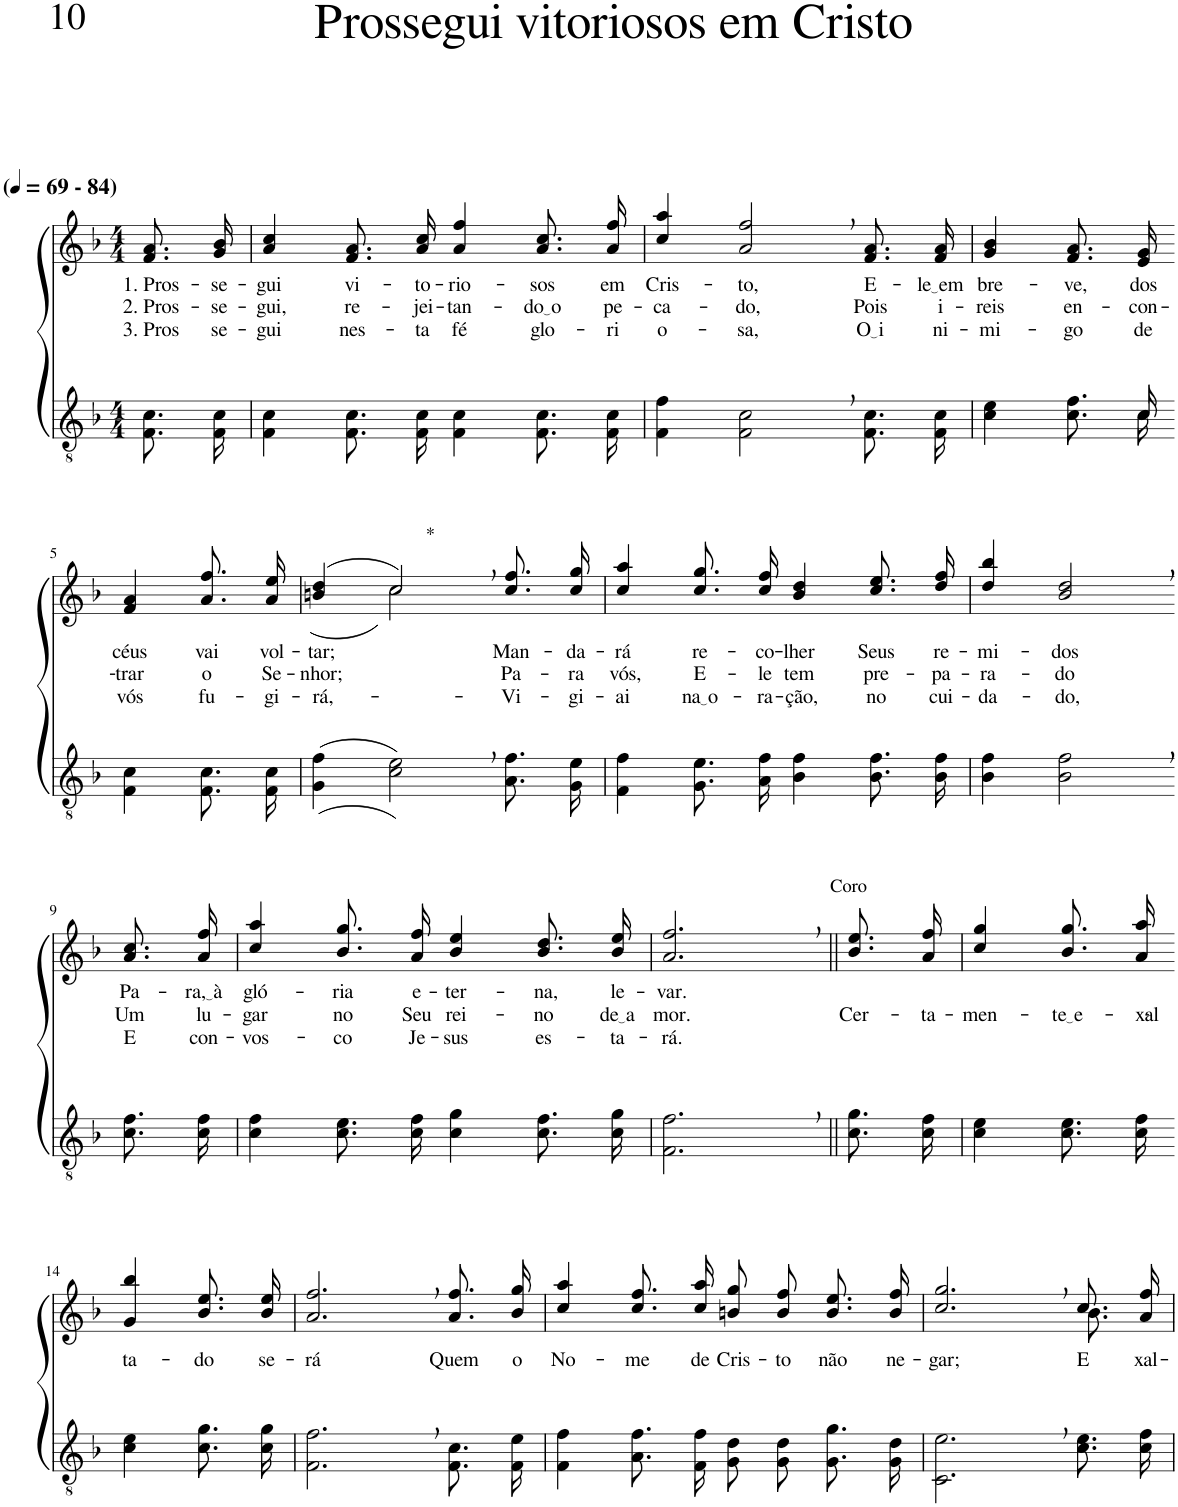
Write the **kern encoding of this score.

**kern	**kern	**text	**text	**text
*part2	*part1	*part1	*part1	*part1
*staff2	*staff1	*staff1	*staff1	*staff1
*I"Parte III e IV	*I"Parte I e II	*	*	*
*clefGv2	*clefG2	*	*	*
*Trd4c7	*Trd4c7	*	*	*
*k[b-]	*k[b-]	*	*	*
*M4/4	*M4/4	*	*	*
*MM69	*MM69	*	*	*
=1	=1	=1	=1	=1
!	!LO:TX:a:B:t=(	!	!	!
!	!LO:TX:a:B:t=- 84)	!	!	!
!	!	!LO:LY:b	!LO:LY:b	!LO:LY:b
8.F/ 8.c/L	8.f/ 8.a/L	1. Pros-	2. Pros-	3. Pros
!	!	!LO:LY:b	!LO:LY:b	!LO:LY:b
16F/ 16c/Jk	16g/ 16b-/Jk	-se-	-se-	se-
=2	=2	=2	=2	=2
!	!	!LO:LY:b	!LO:LY:b	!LO:LY:b
4F\ 4c\	4a/ 4cc/	-gui	-gui,	-gui
!	!	!LO:LY:b	!LO:LY:b	!LO:LY:b
8.F/ 8.c/L	8.f/ 8.a/L	vi-	re-	nes-
!	!	!LO:LY:b	!LO:LY:b	!LO:LY:b
16F/ 16c/Jk	16a/ 16cc/Jk	-to-	-jei-	-ta
!	!	!LO:LY:b	!LO:LY:b	!LO:LY:b
4F\ 4c\	4a/ 4ff/	-rio-	-tan-	fé
!	!	!LO:LY:b	!LO:LY:b	!LO:LY:b
8.F/ 8.c/L	8.a\ 8.cc\L	-sos	do o	glo-
!	!	!LO:LY:b	!LO:LY:b	!LO:LY:b
16F/ 16c/Jk	16a\ 16ff\Jk	em	pe-	-ri
=3	=3	=3	=3	=3
!	!	!LO:LY:b	!LO:LY:b	!LO:LY:b
4F\ 4f\	4cc/ 4aa/	Cris-	-ca-	o-
!	!	!LO:LY:b	!LO:LY:b	!LO:LY:b
2F\, 2c\,	2a/, 2ff/,	-to,	-do,	-sa,
!	!	!LO:LY:b	!LO:LY:b	!LO:LY:b
8.F/ 8.c/L	8.f/ 8.a/L	E-	Pois	O i
!	!	!LO:LY:b	!LO:LY:b	!LO:LY:b
16F/ 16c/Jk	16f/ 16a/Jk	le em	i-	ni-
=4	=4	=4	=4	=4
*^	*	*	*	*
!	!	!	!LO:LY:b	!LO:LY:b	!LO:LY:b
4c\ 4e\	4..ryy	4g/ 4b-/	bre-	-reis	-mi-
!	!	!	!LO:LY:b	!LO:LY:b	!LO:LY:b
8.c\ 8.f\L	.	8.f/ 8.a/L	-ve,	en-	-go
!	!	!	!LO:LY:b	!LO:LY:b	!LO:LY:b
16c\Jk	16c/	16e/ 16g/Jk	dos	-con-	de
!!LO:LB:g=z
=5-	=5-	=5-	=5-	=5-	=5-
!	!	!	!LO:LY:b	!LO:LY:b	!LO:LY:b
*v	*v	*	*	*	*
4F\ 4c\	4f/ 4a/	céus	-trar	vós
!	!	!LO:LY:b	!LO:LY:b	!LO:LY:b
8.F/ 8.c/L	8.a\ 8.ff\L	vai	o	fu-
!	!	!LO:LY:b	!LO:LY:b	!LO:LY:b
16F/ 16c/Jk	16a\ 16ee\Jk	vol-	Se-	-gi-
=6	=6	=6	=6	=6
!	!	!LO:LY:b	!LO:LY:b	!LO:LY:b
*	*^	*	*	*
((4G\ 4f\	((4bn/ 4dd/	4ryy	-tar;	-nhor;	-rá,-
!	!LO:TX:a:t=*	!	!	!	!
2c\, 2e\,))	2cc,/)	2cc\)	.	.	.
!	!	!	!LO:LY:b	!LO:LY:b	!LO:LY:b
8.A\ 8.f\L	8.cc\ 8.ff\L	4ryy	Man-	Pa-	-Vi-
!	!	!	!LO:LY:b	!LO:LY:b	!LO:LY:b
16G\ 16e\Jk	16cc\ 16gg\Jk	.	-da-	-ra	-gi-
*	*v	*v	*	*	*
=7	=7	=7	=7	=7
!	!	!LO:LY:b	!LO:LY:b	!LO:LY:b
4F\ 4f\	4cc/ 4aa/	-rá	vós,	-ai
!	!	!LO:LY:b	!LO:LY:b	!LO:LY:b
8.G\ 8.e\L	8.cc\ 8.gg\L	re-	E-	na o
!	!	!LO:LY:b	!LO:LY:b	!LO:LY:b
16A\ 16f\Jk	16cc\ 16ff\Jk	-co-	-le	-ra-
!	!	!LO:LY:b	!LO:LY:b	!LO:LY:b
4B-\ 4f\	4b-/ 4dd/	-lher	tem	-ção,
!	!	!LO:LY:b	!LO:LY:b	!LO:LY:b
8.B-\ 8.f\L	8.cc\ 8.ee\L	Seus	pre-	no
!	!	!LO:LY:b	!LO:LY:b	!LO:LY:b
16B-\ 16f\Jk	16dd\ 16ff\Jk	re-	-pa-	cui-
=8	=8	=8	=8	=8
!	!	!LO:LY:b	!LO:LY:b	!LO:LY:b
4B-\ 4f\	4dd/ 4bb-/	-mi-	-ra-	-da-
!	!	!LO:LY:b	!LO:LY:b	!LO:LY:b
2B-\, 2f\,	2b-/, 2dd/,	-dos	-do	-do,
!!LO:LB:g=z
=9-	=9-	=9-	=9-	=9-
!	!	!LO:LY:b	!LO:LY:b	!LO:LY:b
8.c\ 8.f\L	8.a\ 8.cc\L	Pa-	Um	E
!	!	!LO:LY:b	!LO:LY:b	!LO:LY:b
16c\ 16f\Jk	16a\ 16ff\Jk	ra, à	lu-	con-
=10	=10	=10	=10	=10
!	!	!LO:LY:b	!LO:LY:b	!LO:LY:b
4c\ 4f\	4cc/ 4aa/	gló-	-gar	-vos-
!	!	!LO:LY:b	!LO:LY:b	!LO:LY:b
8.c\ 8.e\L	8.b-\ 8.gg\L	-ria	no	-co
!	!	!LO:LY:b	!LO:LY:b	!LO:LY:b
16c\ 16f\Jk	16a\ 16ff\Jk	e-	Seu	Je-
!	!	!LO:LY:b	!LO:LY:b	!LO:LY:b
4c\ 4g\	4b-/ 4ee/	-ter-	rei-	-sus
!	!	!LO:LY:b	!LO:LY:b	!LO:LY:b
8.c\ 8.f\L	8.b-\ 8.dd\L	-na,	-no	es-
!	!	!LO:LY:b	!LO:LY:b	!LO:LY:b
16c\ 16g\Jk	16b-\ 16ee\Jk	le-	de a	-ta-
=11	=11	=11	=11	=11
!	!LO:TX:a:t=Coro	!	!	!
!	!	!LO:LY:b	!LO:LY:b	!LO:LY:b
2.F\, 2.f\,	2.a/, 2.ff/,	-var.	mor.	-rá.
=12||	=12||	=12||	=12||	=12||
!	!	!	!LO:LY:b	!
8.c\ 8.g\L	8.b-\ 8.ee\L	.	Cer-	.
!	!	!	!LO:LY:b	!
16c\ 16f\Jk	16a\ 16ff\Jk	.	-ta-	.
=13	=13	=13	=13	=13
!	!	!	!LO:LY:b	!
4c\ 4e\	4cc/ 4gg/	.	-men-	.
!	!	!	!LO:LY:b	!
8.c\ 8.e\L	8.b-\ 8.gg\L	.	te e	.
!	!	!	!LO:LY:b	!
16c\ 16f\Jk	16a\ 16aa\Jk	.	-xal-	.
!!LO:LB:g=z
=14-	=14-	=14-	=14-	=14-
!	!	!LO:LY:b	!	!
4c\ 4e\	4g/ 4bb-/	ta-	.	.
!	!	!LO:LY:b	!	!
8.c\ 8.g\L	8.b-\ 8.ee\L	-do	.	.
!	!	!LO:LY:b	!	!
16c\ 16g\Jk	16b-\ 16ee\Jk	se-	.	.
=15	=15	=15	=15	=15
!	!	!LO:LY:b	!	!
2.F\, 2.f\,	2.a/, 2.ff/,	-rá	.	.
!	!	!LO:LY:b	!	!
8.F\ 8.c\L	8.a\ 8.ff\L	Quem	.	.
!	!	!LO:LY:b	!	!
16F\ 16e\Jk	16b-\ 16gg\Jk	o	.	.
=16	=16	=16	=16	=16
!	!	!LO:LY:b	!	!
4F\ 4f\	4cc/ 4aa/	No-	.	.
!	!	!LO:LY:b	!	!
8.A\ 8.f\L	8.cc\ 8.ff\L	-me	.	.
!	!	!LO:LY:b	!	!
16F\ 16f\Jk	16cc\ 16aa\Jk	de	.	.
!	!	!LO:LY:b	!	!
8G\ 8d\L	8bn\ 8gg\L	Cris-	.	.
!	!	!LO:LY:b	!	!
8G\ 8d\J	8b\ 8ff\J	-to	.	.
!	!	!LO:LY:b	!	!
8.G\ 8.g\L	8.b\ 8.ee\L	não	.	.
!	!	!LO:LY:b	!	!
16G\ 16d\Jk	16b\ 16ff\Jk	ne-	.	.
=17	=17	=17	=17	=17
!	!	!LO:LY:b	!	!
*	*^	*	*	*
2.C\, 2.e\,	2.cc/, 2.gg/,	2.ryy	-gar;	.	.
!	!	!	!LO:LY:b	!	!
8.c\ 8.e\L	8.cc\L	8.b-\	E-	.	.
!	!	!	!LO:LY:b	!	!
16c\ 16f\Jk	16a\ 16ff\Jk	16ryy	-xal-	.	.
*	*v	*v	*	*	*
=	=	=	=	=
*-	*-	*-	*-	*-
